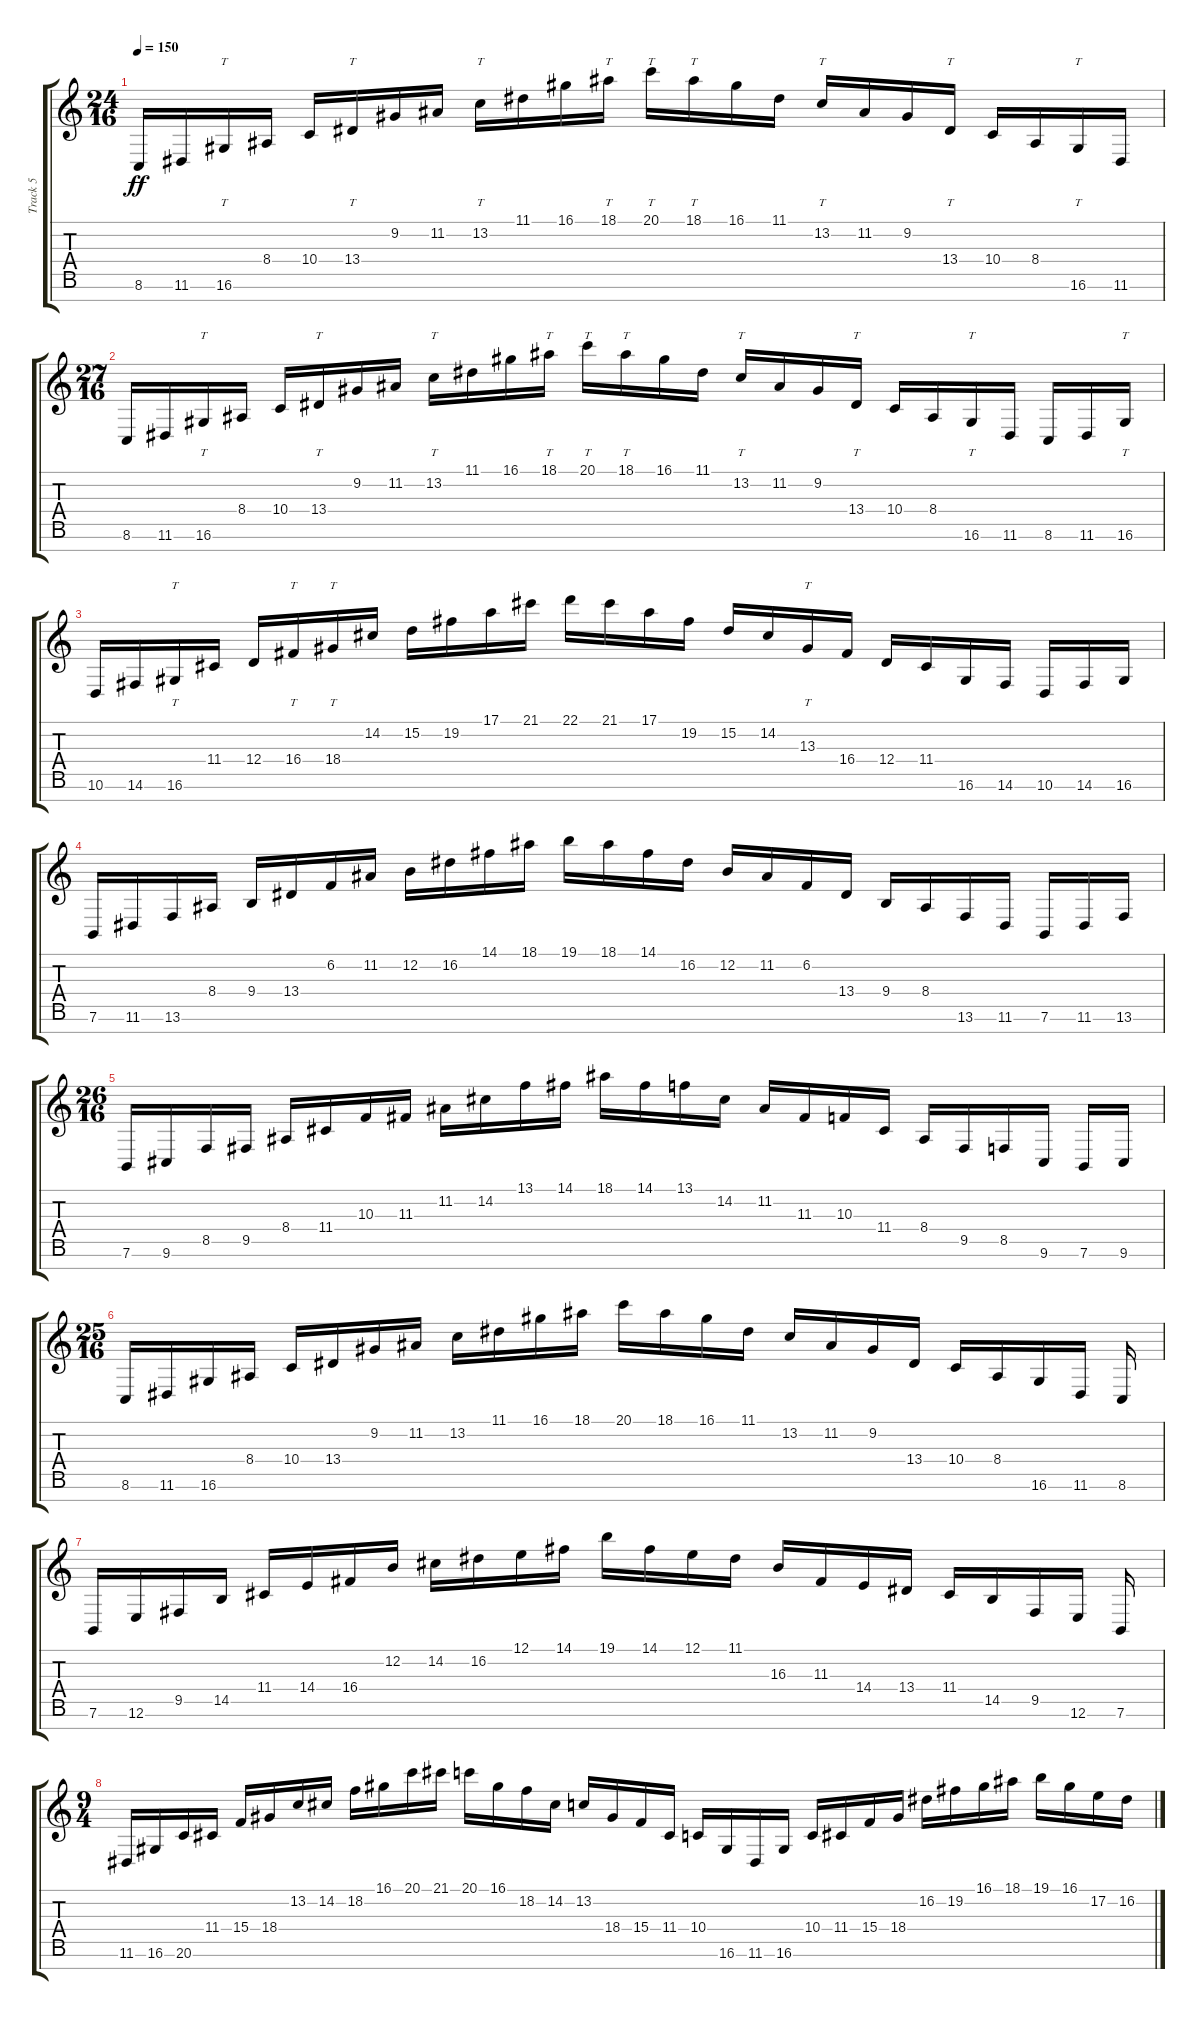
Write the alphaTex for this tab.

\track ("Track 5" "Track 5") {instrument acousticgrandpiano}
\staff {score tabs}
\tuning (E4 B3 G3 D3 A2 E2 B1) {hide}
\ts (24 16)
\tempo 150
\clef g2
\ks c
8.6.16{dy ff} 11.6.16 16.6.16{tt} 8.4.16 10.4.16 13.4.16{tt} 9.2.16 11.2.16 13.2.16{tt} 11.1.16 16.1.16 18.1.16{tt} 20.1.16{tt} 18.1.16{tt} 16.1.16 11.1.16 13.2.16{tt} 11.2.16 9.2.16 13.4.16{tt} 10.4.16 8.4.16 16.6.16{tt} 11.6.16 |
\ts (27 16)
8.6.16 11.6.16 16.6.16{tt} 8.4.16 10.4.16 13.4.16{tt} 9.2.16 11.2.16 13.2.16{tt} 11.1.16 16.1.16 18.1.16{tt} 20.1.16{tt} 18.1.16{tt} 16.1.16 11.1.16 13.2.16{tt} 11.2.16 9.2.16 13.4.16{tt} 10.4.16 8.4.16 16.6.16{tt} 11.6.16 8.6.16 11.6.16 16.6.16{tt} |
10.6.16 14.6.16 16.6.16{tt} 11.4.16 12.4.16 16.4.16{tt} 18.4.16{tt} 14.2.16 15.2.16 19.2.16 17.1.16 21.1.16 22.1.16 21.1.16 17.1.16 19.2.16 15.2.16 14.2.16 13.3.16{tt} 16.4.16 12.4.16 11.4.16 16.6.16 14.6.16 10.6.16 14.6.16 16.6.16 |
7.6.16 11.6.16 13.6.16 8.4.16 9.4.16 13.4.16 6.2.16 11.2.16 12.2.16 16.2.16 14.1.16 18.1.16 19.1.16 18.1.16 14.1.16 16.2.16 12.2.16 11.2.16 6.2.16 13.4.16 9.4.16 8.4.16 13.6.16 11.6.16 7.6.16 11.6.16 13.6.16 |
\ts (26 16)
7.6.16 9.6.16 8.5.16 9.5.16 8.4.16 11.4.16 10.3.16 11.3.16 11.2.16 14.2.16 13.1.16 14.1.16 18.1.16 14.1.16 13.1.16 14.2.16 11.2.16 11.3.16 10.3.16 11.4.16 8.4.16 9.5.16 8.5.16 9.6.16 7.6.16 9.6.16 |
\ts (25 16)
8.6.16 11.6.16 16.6.16 8.4.16 10.4.16 13.4.16 9.2.16 11.2.16 13.2.16 11.1.16 16.1.16 18.1.16 20.1.16 18.1.16 16.1.16 11.1.16 13.2.16 11.2.16 9.2.16 13.4.16 10.4.16 8.4.16 16.6.16 11.6.16 8.6.16 |
7.6.16 12.6.16 9.5.16 14.5.16 11.4.16 14.4.16 16.4.16 12.2.16 14.2.16 16.2.16 12.1.16 14.1.16 19.1.16 14.1.16 12.1.16 11.1.16 16.3.16 11.3.16 14.4.16 13.4.16 11.4.16 14.5.16 9.5.16 12.6.16 7.6.16 |
\ts (9 4)
11.6.16 16.6.16 20.6.16 11.4.16 15.4.16 18.4.16 13.2.16 14.2.16 18.2.16 16.1.16 20.1.16 21.1.16 20.1.16 16.1.16 18.2.16 14.2.16 13.2.16 18.4.16 15.4.16 11.4.16 10.4.16 16.6.16 11.6.16 16.6.16 10.4.16 11.4.16 15.4.16 18.4.16 16.2.16 19.2.16 16.1.16 18.1.16 19.1.16 16.1.16 17.2.16 16.2.16
